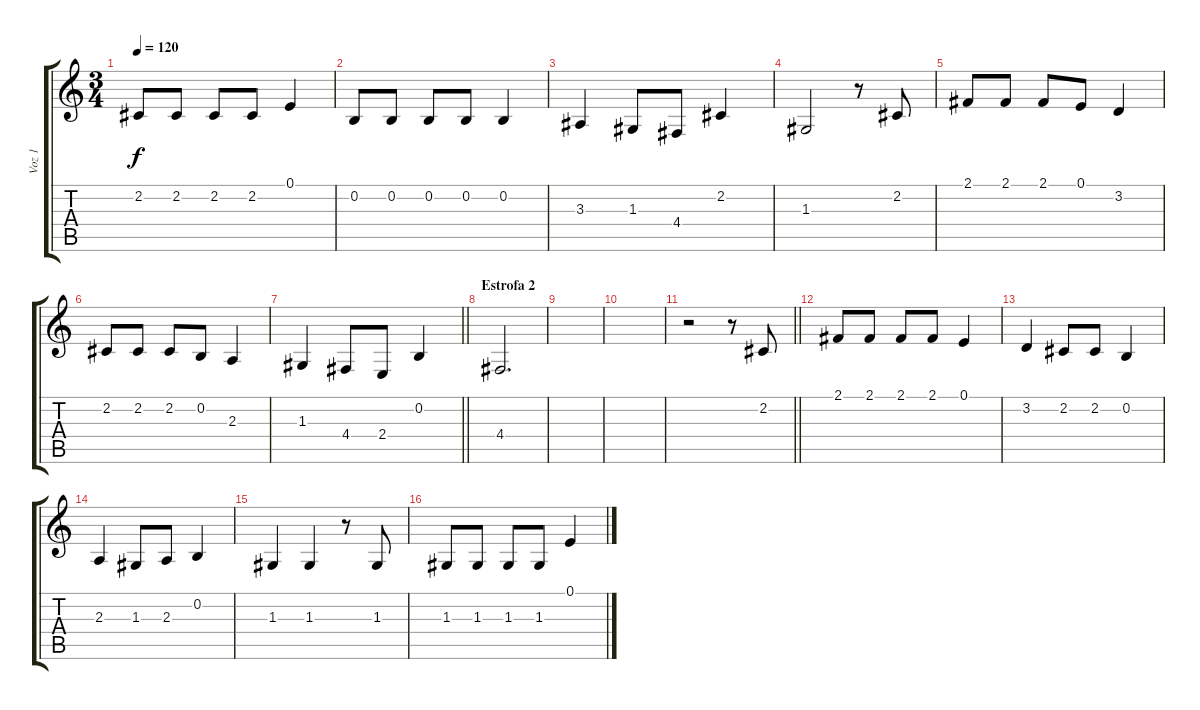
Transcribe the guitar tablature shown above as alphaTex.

\track ("Voz 1" "Voz 1") {instrument violin}
\staff {score tabs}
\tuning (E4 B3 G3 D3 A2 E2) {hide}
\ts (3 4)
\tempo 120
\clef g2
\ks c
2.2.8{dy f} 2.2.8 2.2.8 2.2.8 0.1.4 |
0.2.8 0.2.8 0.2.8 0.2.8 0.2.4 |
3.3.4 1.3.8 4.4.8 2.2.4 |
1.3.2 r.8 2.2.8 |
2.1.8 2.1.8 2.1.8 0.1.8 3.2.4 |
2.2.8 2.2.8 2.2.8 0.2.8 2.3.4 |
\barLineRight lightlight
1.3.4 4.4.8 2.4.8 0.2.4 |
\section ("" "Estrofa 2")
4.4.2{d} |
|
|
\barLineRight lightlight
r.2 r.8 2.2.8 |
2.1.8 2.1.8 2.1.8 2.1.8 0.1.4 |
3.2.4 2.2.8 2.2.8 0.2.4 |
2.3.4 1.3.8 2.3.8 0.2.4 |
1.3.4 1.3.4 r.8 1.3.8 |
1.3.8 1.3.8 1.3.8 1.3.8 0.1.4
